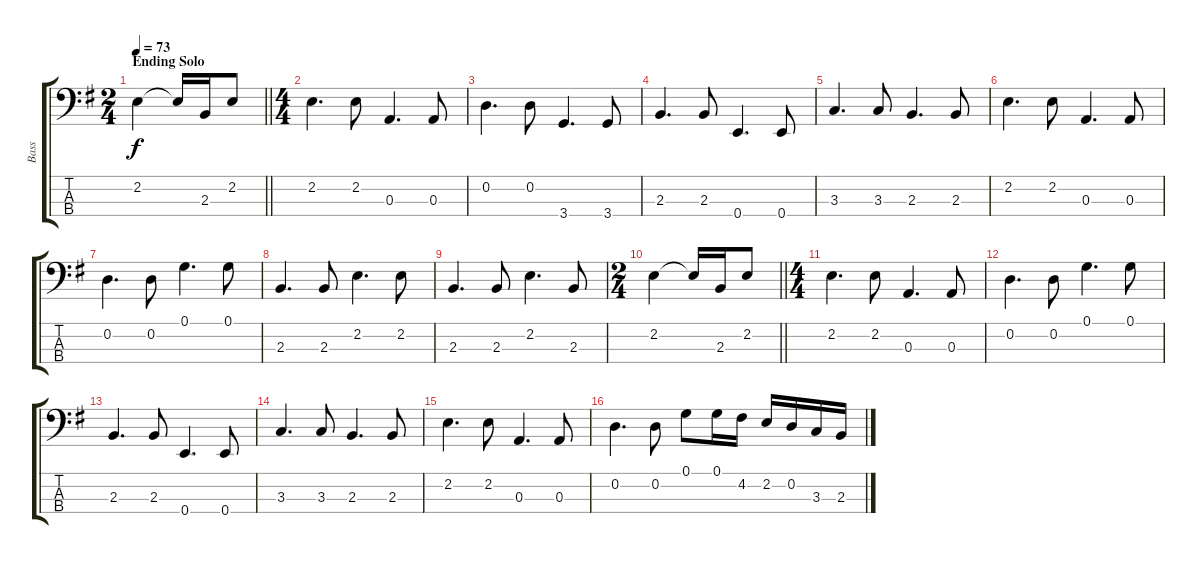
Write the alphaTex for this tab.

\track ("Bass" "Bass") {instrument electricbassfinger}
\staff {score tabs}
\tuning (G2 D2 A1 E1) {hide}
\ts (2 4)
\section ("" "Ending Solo")
\tempo 73
\clef f4
\barLineRight lightlight
\ks eminor
2.2.4{dy f} 2.2{t}.16 2.3.16 2.2.8 |
\ts (4 4)
2.2.4{d} 2.2.8 0.3.4{d} 0.3.8 |
0.2.4{d} 0.2.8 3.4.4{d} 3.4.8 |
2.3.4{d} 2.3.8 0.4.4{d} 0.4.8 |
3.3.4{d} 3.3.8 2.3.4{d} 2.3.8 |
2.2.4{d} 2.2.8 0.3.4{d} 0.3.8 |
0.2.4{d} 0.2.8 0.1.4{d} 0.1.8 |
2.3.4{d} 2.3.8 2.2.4{d} 2.2.8 |
2.3.4{d} 2.3.8 2.2.4{d} 2.3.8 |
\ts (2 4)
\barLineRight lightlight
2.2.4 2.2{t}.16 2.3.16 2.2.8 |
\ts (4 4)
2.2.4{d} 2.2.8 0.3.4{d} 0.3.8 |
0.2.4{d} 0.2.8 0.1.4{d} 0.1.8 |
2.3.4{d} 2.3.8 0.4.4{d} 0.4.8 |
3.3.4{d} 3.3.8 2.3.4{d} 2.3.8 |
2.2.4{d} 2.2.8 0.3.4{d} 0.3.8 |
0.2.4{d} 0.2.8 0.1.8 0.1.16 4.2.16 2.2.16 0.2.16 3.3.16 2.3.16
